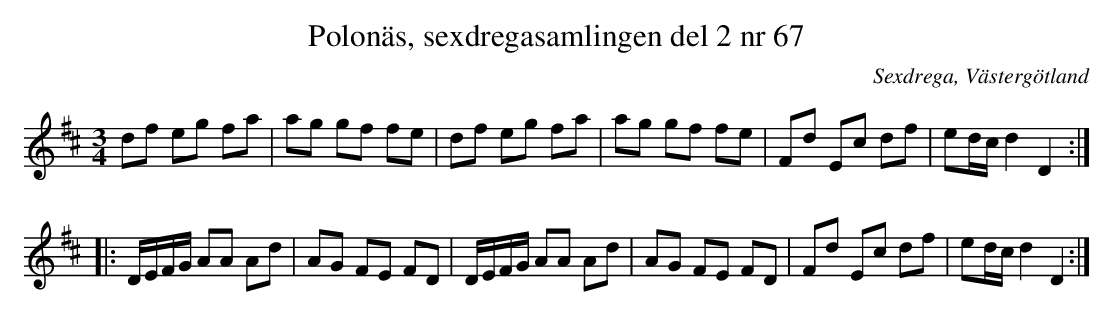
X:1
T: Polonäs, sexdregasamlingen del 2 nr 67
O: Sexdrega, Västergötland
M: 3/4
L: 1/16
K: D
d2f2 e2g2 f2a2 | a2g2 g2f2 f2e2 | d2f2 e2g2 f2a2 | a2g2 g2f2 f2e2 | F2d2 E2c2 d2f2 | e2dc d4 D4 ::
DEFG A2A2 A2d2 | A2G2 F2E2 F2D2 | DEFG A2A2 A2d2 | A2G2 F2E2 F2D2 | F2d2 E2c2 d2f2 | e2dc d4 D4 :|
